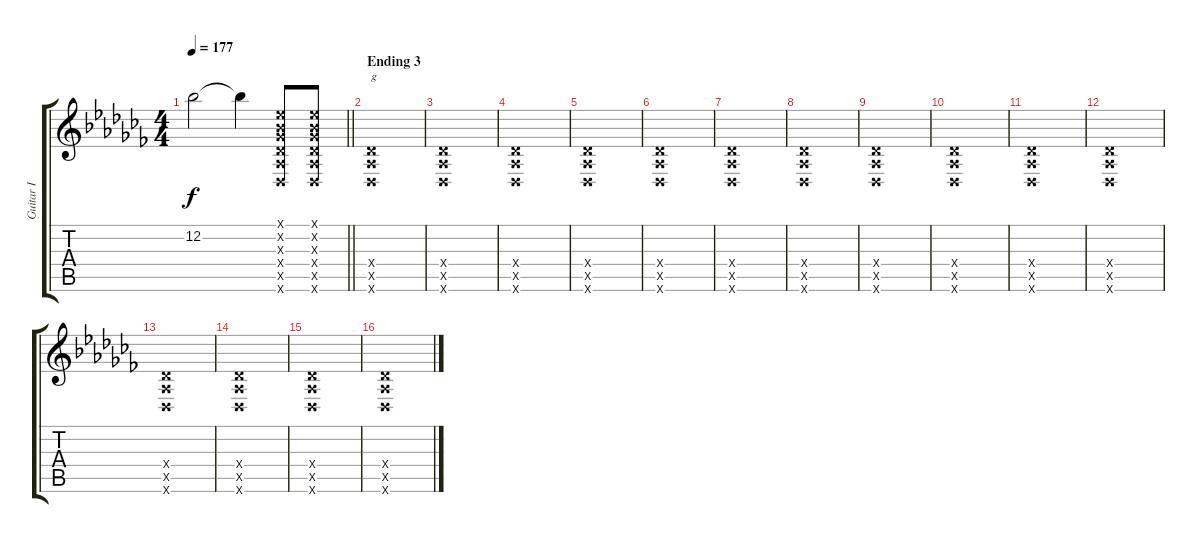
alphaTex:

\track ("Guitar I" "Guitar I") {instrument distortionguitar}
\staff {score tabs}
\tuning (Eb4 Bb3 Gb3 Db3 Ab2 Db2) {hide}
\ts (4 4)
\tempo 177
\clef g2
\barLineRight lightlight
\ks abminor
12.2{t}.2{dy f} 12.2{t}.4 (0.1{x} 0.2{x} 0.3{x} 0.4{x} 0.5{x} 0.6{x}).8 (0.1{x} 0.2{x} 0.3{x} 0.4{x} 0.5{x} 0.6{x}).8 |
\section ("" "Ending 3")
(0.4{x} 0.5{x} 0.6{x}).1{txt "g"} |
(0.4{x} 0.5{x} 0.6{x}).1 |
(0.4{x} 0.5{x} 0.6{x}).1 |
(0.4{x} 0.5{x} 0.6{x}).1 |
(0.4{x} 0.5{x} 0.6{x}).1 |
(0.4{x} 0.5{x} 0.6{x}).1 |
(0.4{x} 0.5{x} 0.6{x}).1 |
(0.4{x} 0.5{x} 0.6{x}).1 |
(0.4{x} 0.5{x} 0.6{x}).1 |
(0.4{x} 0.5{x} 0.6{x}).1 |
(0.4{x} 0.5{x} 0.6{x}).1 |
(0.4{x} 0.5{x} 0.6{x}).1 |
(0.4{x} 0.5{x} 0.6{x}).1 |
(0.4{x} 0.5{x} 0.6{x}).1 |
(0.4{x} 0.5{x} 0.6{x}).1
